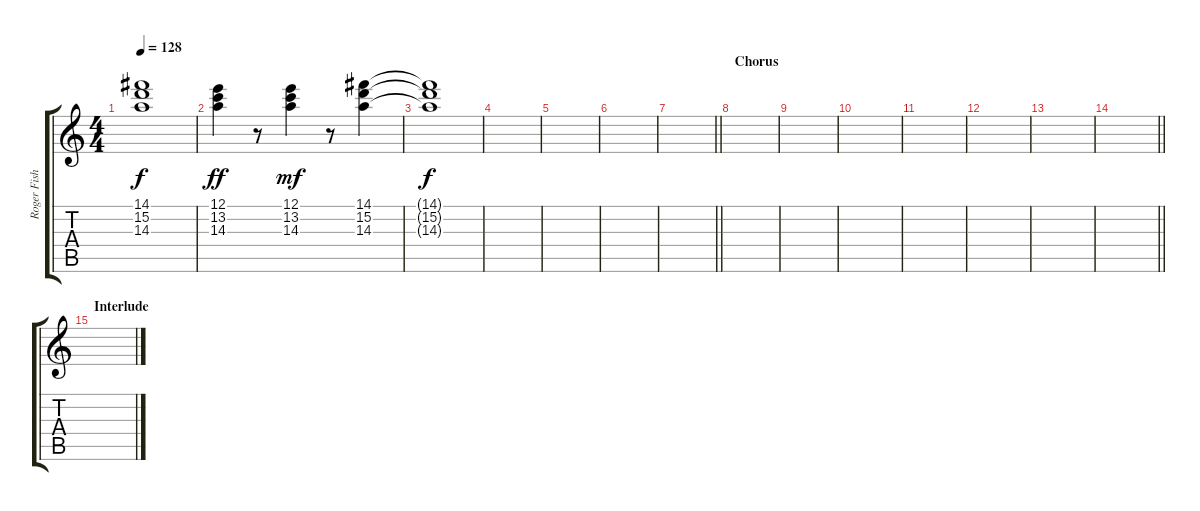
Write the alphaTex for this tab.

\track ("Roger Fisher Solo" "Roger Fish") {instrument overdrivenguitar}
\staff {score tabs}
\tuning (E4 B3 G3 D3 A2 E2) {hide}
\ts (4 4)
\tempo 128
\clef g2
\ks c
(14.1{t} 15.2{t} 14.3{t}).1{dy f} |
(12.1 13.2 14.3).4{dy ff} r.8 (12.1 13.2 14.3).4{dy mf} r.8 (14.1 15.2 14.3).4 |
(14.1{t} 15.2{t} 14.3{t}).1{dy f} |
|
|
|
\barLineRight lightlight
|
\section ("" "Chorus")
|
|
|
|
|
|
\barLineRight lightlight
|
\section ("" "Interlude")
